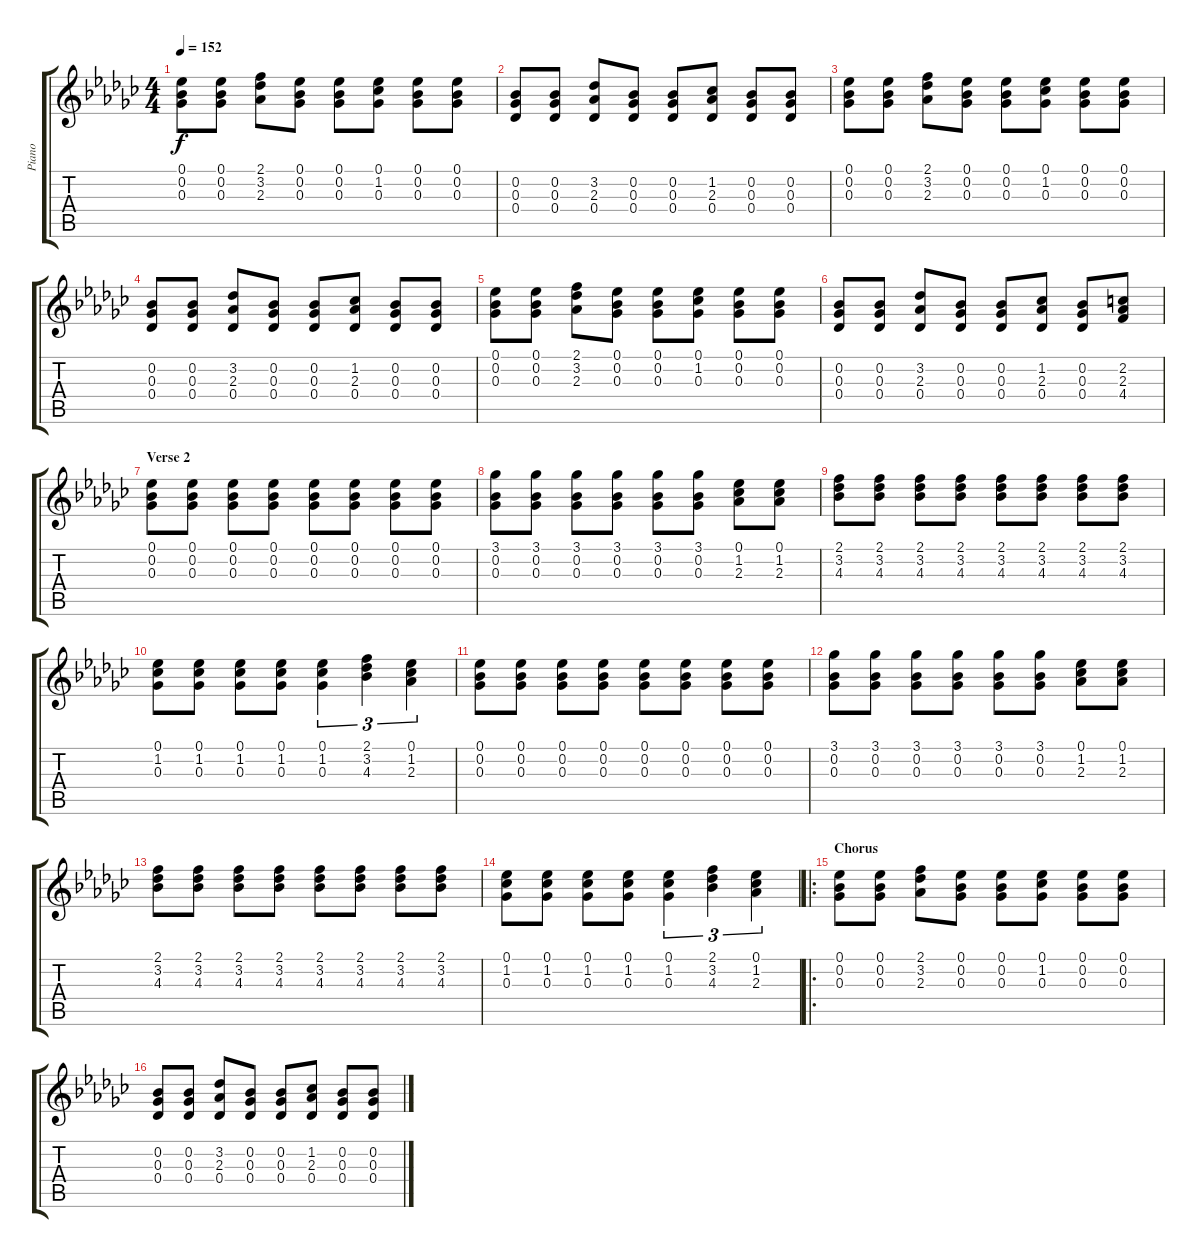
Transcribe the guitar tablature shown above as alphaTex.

\track ("Piano" "Piano") {instrument brightacousticpiano}
\staff {score tabs}
\tuning (Eb5 Bb4 Gb4 Db4 Ab3 Eb3) {hide}
\ts (4 4)
\tempo 152
\clef g2
\ks gb
(0.1 0.2 0.3).8{dy f} (0.1 0.2 0.3).8 (2.1 3.2 2.3).8 (0.1 0.2 0.3).8 (0.1 0.2 0.3).8 (0.1 1.2 0.3).8 (0.1 0.2 0.3).8 (0.1 0.2 0.3).8 |
(0.2 0.3 0.4).8 (0.2 0.3 0.4).8 (3.2 2.3 0.4).8 (0.2 0.3 0.4).8 (0.2 0.3 0.4).8 (1.2 2.3 0.4).8 (0.2 0.3 0.4).8 (0.2 0.3 0.4).8 |
(0.1 0.2 0.3).8 (0.1 0.2 0.3).8 (2.1 3.2 2.3).8 (0.1 0.2 0.3).8 (0.1 0.2 0.3).8 (0.1 1.2 0.3).8 (0.1 0.2 0.3).8 (0.1 0.2 0.3).8 |
(0.2 0.3 0.4).8 (0.2 0.3 0.4).8 (3.2 2.3 0.4).8 (0.2 0.3 0.4).8 (0.2 0.3 0.4).8 (1.2 2.3 0.4).8 (0.2 0.3 0.4).8 (0.2 0.3 0.4).8 |
(0.1 0.2 0.3).8 (0.1 0.2 0.3).8 (2.1 3.2 2.3).8 (0.1 0.2 0.3).8 (0.1 0.2 0.3).8 (0.1 1.2 0.3).8 (0.1 0.2 0.3).8 (0.1 0.2 0.3).8 |
(0.2 0.3 0.4).8 (0.2 0.3 0.4).8 (3.2 2.3 0.4).8 (0.2 0.3 0.4).8 (0.2 0.3 0.4).8 (1.2 2.3 0.4).8 (0.2 0.3 0.4).8 (2.2 2.3 4.4).8 |
\section ("" "Verse 2")
(0.1 0.2 0.3).8 (0.1 0.2 0.3).8 (0.1 0.2 0.3).8 (0.1 0.2 0.3).8 (0.1 0.2 0.3).8 (0.1 0.2 0.3).8 (0.1 0.2 0.3).8 (0.1 0.2 0.3).8 |
(3.1 0.2 0.3).8 (3.1 0.2 0.3).8 (3.1 0.2 0.3).8 (3.1 0.2 0.3).8 (3.1 0.2 0.3).8 (3.1 0.2 0.3).8 (0.1 1.2 2.3).8 (0.1 1.2 2.3).8 |
(2.1 3.2 4.3).8 (2.1 3.2 4.3).8 (2.1 3.2 4.3).8 (2.1 3.2 4.3).8 (2.1 3.2 4.3).8 (2.1 3.2 4.3).8 (2.1 3.2 4.3).8 (2.1 3.2 4.3).8 |
(0.1 1.2 0.3).8 (0.1 1.2 0.3).8 (0.1 1.2 0.3).8 (0.1 1.2 0.3).8 (0.1 1.2 0.3).4{tu (3 2)} (2.1 3.2 4.3).4{tu (3 2)} (0.1 1.2 2.3).4{tu (3 2)} |
(0.1 0.2 0.3).8 (0.1 0.2 0.3).8 (0.1 0.2 0.3).8 (0.1 0.2 0.3).8 (0.1 0.2 0.3).8 (0.1 0.2 0.3).8 (0.1 0.2 0.3).8 (0.1 0.2 0.3).8 |
(3.1 0.2 0.3).8 (3.1 0.2 0.3).8 (3.1 0.2 0.3).8 (3.1 0.2 0.3).8 (3.1 0.2 0.3).8 (3.1 0.2 0.3).8 (0.1 1.2 2.3).8 (0.1 1.2 2.3).8 |
(2.1 3.2 4.3).8 (2.1 3.2 4.3).8 (2.1 3.2 4.3).8 (2.1 3.2 4.3).8 (2.1 3.2 4.3).8 (2.1 3.2 4.3).8 (2.1 3.2 4.3).8 (2.1 3.2 4.3).8 |
(0.1 1.2 0.3).8 (0.1 1.2 0.3).8 (0.1 1.2 0.3).8 (0.1 1.2 0.3).8 (0.1 1.2 0.3).4{tu (3 2)} (2.1 3.2 4.3).4{tu (3 2)} (0.1 1.2 2.3).4{tu (3 2)} |
\ro
\section ("" "Chorus")
(0.1 0.2 0.3).8 (0.1 0.2 0.3).8 (2.1 3.2 2.3).8 (0.1 0.2 0.3).8 (0.1 0.2 0.3).8 (0.1 1.2 0.3).8 (0.1 0.2 0.3).8 (0.1 0.2 0.3).8 |
(0.2 0.3 0.4).8 (0.2 0.3 0.4).8 (3.2 2.3 0.4).8 (0.2 0.3 0.4).8 (0.2 0.3 0.4).8 (1.2 2.3 0.4).8 (0.2 0.3 0.4).8 (0.2 0.3 0.4).8
